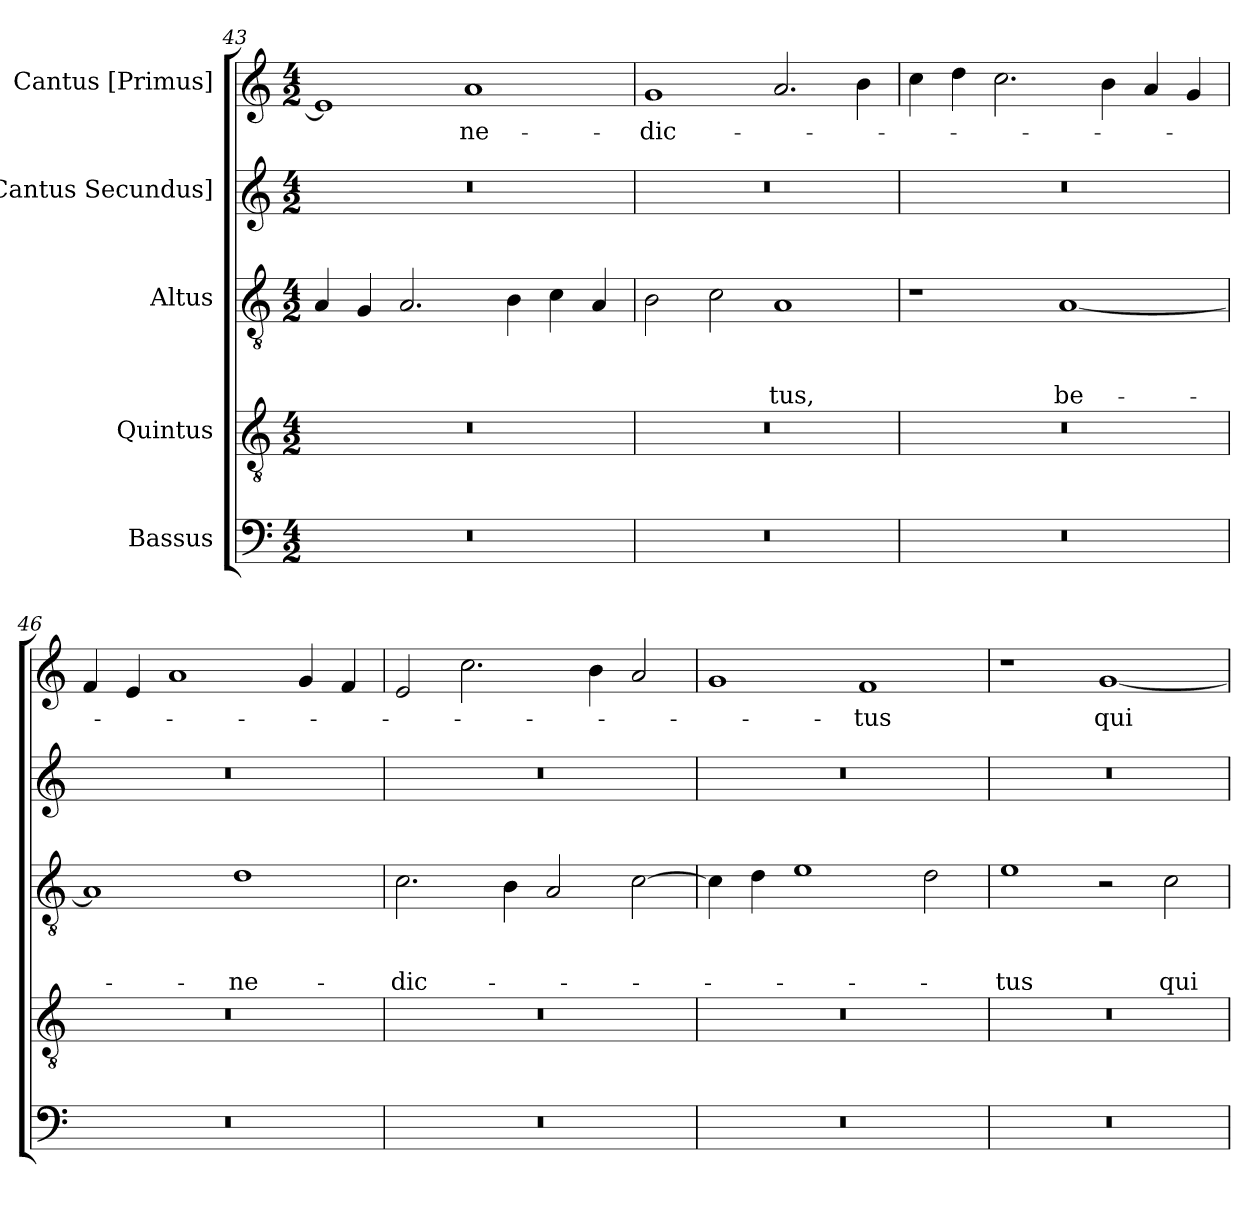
**kern	**kern	**kern	**text	**text	**text	**kern	**kern	**text
*part5	*part4	*part3	*part3	*part3	*part3	*part2	*part1	*part1
*staff5	*staff4	*staff3	*staff3	*staff3	*staff3	*staff2	*staff1	*staff1
*I"Bassus	*I"Quintus	*I"Altus	*	*	*	*I"[Cantus Secundus]	*I"Cantus [Primus]	*
*clefF4	*clefGv2	*clefGv2	*	*	*	*clefG2	*clefG2	*
*k[]	*k[]	*k[]	*	*	*	*k[]	*k[]	*
*M4/2	*M4/2	*M4/2	*	*	*	*M4/2	*M4/2	*
=43	=43	=43	=43	=43	=43	=43	=43	=43
0r	0r	4A/	.	.	.	0r	1e/]	.
.	.	4G/	.	.	.	.	.	.
.	.	2.A/	.	.	.	.	.	.
.	.	.	.	.	.	.	1a/	-ne-
.	.	4B\	.	.	.	.	.	.
.	.	4c\	.	.	.	.	.	.
.	.	4A/	.	.	.	.	.	.
=44	=44	=44	=44	=44	=44	=44	=44	=44
0r	0r	2B\	.	.	.	0r	1g/	-dic-
.	.	2c\	.	.	.	.	.	.
.	.	1A/	.	.	-tus,	.	2.a/	.
.	.	.	.	.	.	.	4b\	.
=45	=45	=45	=45	=45	=45	=45	=45	=45
0r	0r	1r	.	.	.	0r	4cc\	.
.	.	.	.	.	.	.	4dd\	.
.	.	.	.	.	.	.	2.cc\	.
.	.	[1A/	.	.	be-	.	.	.
.	.	.	.	.	.	.	4b\	.
.	.	.	.	.	.	.	4a/	.
.	.	.	.	.	.	.	4g/	.
=46	=46	=46	=46	=46	=46	=46	=46	=46
0r	0r	1A/]	.	.	.	0r	4f/	.
.	.	.	.	.	.	.	4e/	.
.	.	.	.	.	.	.	1a/	.
.	.	1d\	.	.	-ne-	.	.	.
.	.	.	.	.	.	.	4g/	.
.	.	.	.	.	.	.	4f/	.
=47	=47	=47	=47	=47	=47	=47	=47	=47
0r	0r	2.c\	.	.	-dic-	0r	2e/	.
.	.	.	.	.	.	.	2.cc\	.
.	.	4B\	.	.	.	.	.	.
.	.	2A/	.	.	.	.	.	.
.	.	.	.	.	.	.	4b\	.
.	.	[2c\	.	.	.	.	2a/	.
=48	=48	=48	=48	=48	=48	=48	=48	=48
0r	0r	4c\]	.	.	.	0r	1g/	.
.	.	4d\	.	.	.	.	.	.
.	.	1e\	.	.	.	.	.	.
.	.	.	.	.	.	.	1f/	-tus
.	.	2d\	.	.	.	.	.	.
=49	=49	=49	=49	=49	=49	=49	=49	=49
0r	0r	1e\	.	.	-tus	0r	1r	.
.	.	2r	.	.	.	.	[1g/	qui-
.	.	2c\	.	.	qui-	.	.	.
=	=	=	=	=	=	=	=	=
*-	*-	*-	*-	*-	*-	*-	*-	*-
